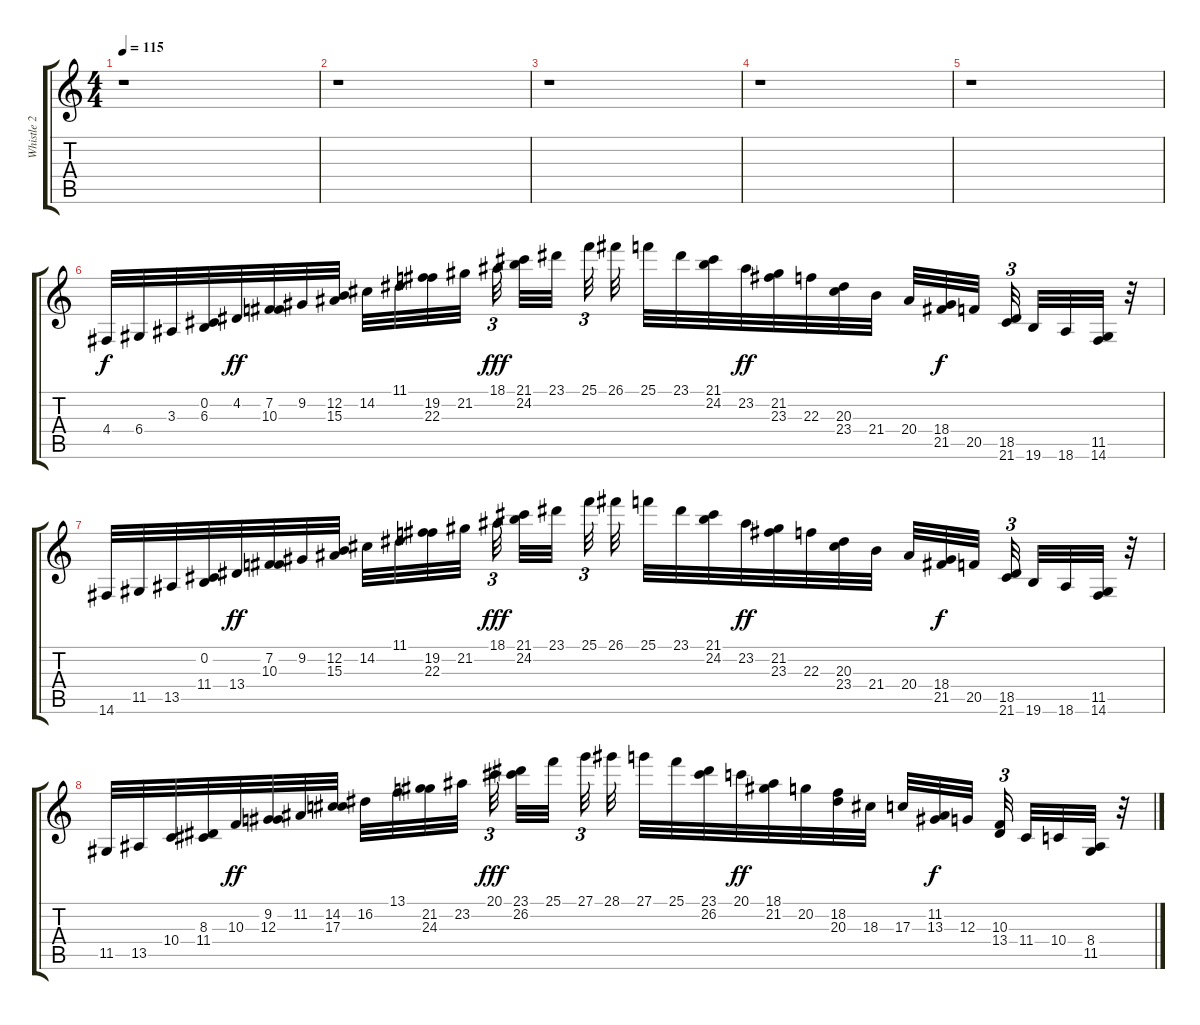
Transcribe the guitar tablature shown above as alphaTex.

\track ("Whistle 2" "Whistle 2") {instrument whistle}
\staff {score tabs}
\tuning (E4 B3 G3 D3 A2 E2) {hide}
\ts (4 4)
\tempo 115
\clef g2
\ks c
r.1{dy f} |
r.1 |
r.1 |
r.1 |
r.1 |
4.4.32{balance 0} 6.4.32 3.3.32{balance 1} (0.2 6.3).32 4.2.32{dy ff balance 2} (7.2 10.3).32 9.2.32{balance 3} (12.2 15.3).32 14.2.32{balance 4} 11.1.32 (19.2 22.3).32 21.2.32{beam splitsecondary} 18.1.32{tu (3 2) dy fff beam splitsecondary} (21.1 24.2).32{balance 6} 23.1.32{beam splitsecondary} 25.1.32{tu (3 2) balance 7} 26.1.32 25.1.32{balance 8} 23.1.32 (21.1 24.2).32{balance 9} 23.2.32{dy ff} (21.2 23.3).32{balance 10} 22.3.32 (20.3 23.4).32{balance 11} 21.4.32 20.4.32{balance 12} (18.4 21.5).32{dy f} 20.5.32{balance 13 beam splitsecondary} (18.5 21.6).32{tu (3 2) beam splitsecondary} 19.6.32{balance 14} 18.6.32 (11.5 14.6).32 r.32 |
14.6.32{balance 16} 11.5.32 13.5.32{balance 15} (0.2 11.4).32 13.4.32{dy ff balance 14} (7.2 10.3).32 9.2.32{balance 13} (12.2 15.3).32 14.2.32{balance 12} 11.1.32 (19.2 22.3).32 21.2.32{beam splitsecondary} 18.1.32{tu (3 2) dy fff beam splitsecondary} (21.1 24.2).32{balance 10} 23.1.32{beam splitsecondary} 25.1.32{tu (3 2) balance 9} 26.1.32 25.1.32{balance 8} 23.1.32 (21.1 24.2).32{balance 7} 23.2.32{dy ff} (21.2 23.3).32{balance 6} 22.3.32 (20.3 23.4).32{balance 5} 21.4.32 20.4.32{balance 4} (18.4 21.5).32{dy f} 20.5.32{balance 3 beam splitsecondary} (18.5 21.6).32{tu (3 2) beam splitsecondary} 19.6.32{balance 2} 18.6.32 (11.5 14.6).32 r.32 |
11.5.32{balance 0} 13.5.32 10.4.32{balance 1} (8.3 11.4).32 10.3.32{dy ff balance 2} (9.2 12.3).32 11.2.32{balance 3} (14.2 17.3).32 16.2.32{balance 4} 13.1.32 (21.2 24.3).32 23.2.32{beam splitsecondary} 20.1.32{tu (3 2) dy fff beam splitsecondary} (23.1 26.2).32{balance 6} 25.1.32{beam splitsecondary} 27.1.32{tu (3 2) balance 7} 28.1.32 27.1.32{balance 8} 25.1.32 (23.1 26.2).32{balance 9} 20.1.32{dy ff} (18.1 21.2).32{balance 10} 20.2.32 (18.2 20.3).32{balance 11} 18.3.32 17.3.32{balance 12} (11.2 13.3).32{dy f} 12.3.32{balance 13 beam splitsecondary} (10.3 13.4).32{tu (3 2) beam splitsecondary} 11.4.32{balance 14} 10.4.32 (8.4 11.5).32 r.32
